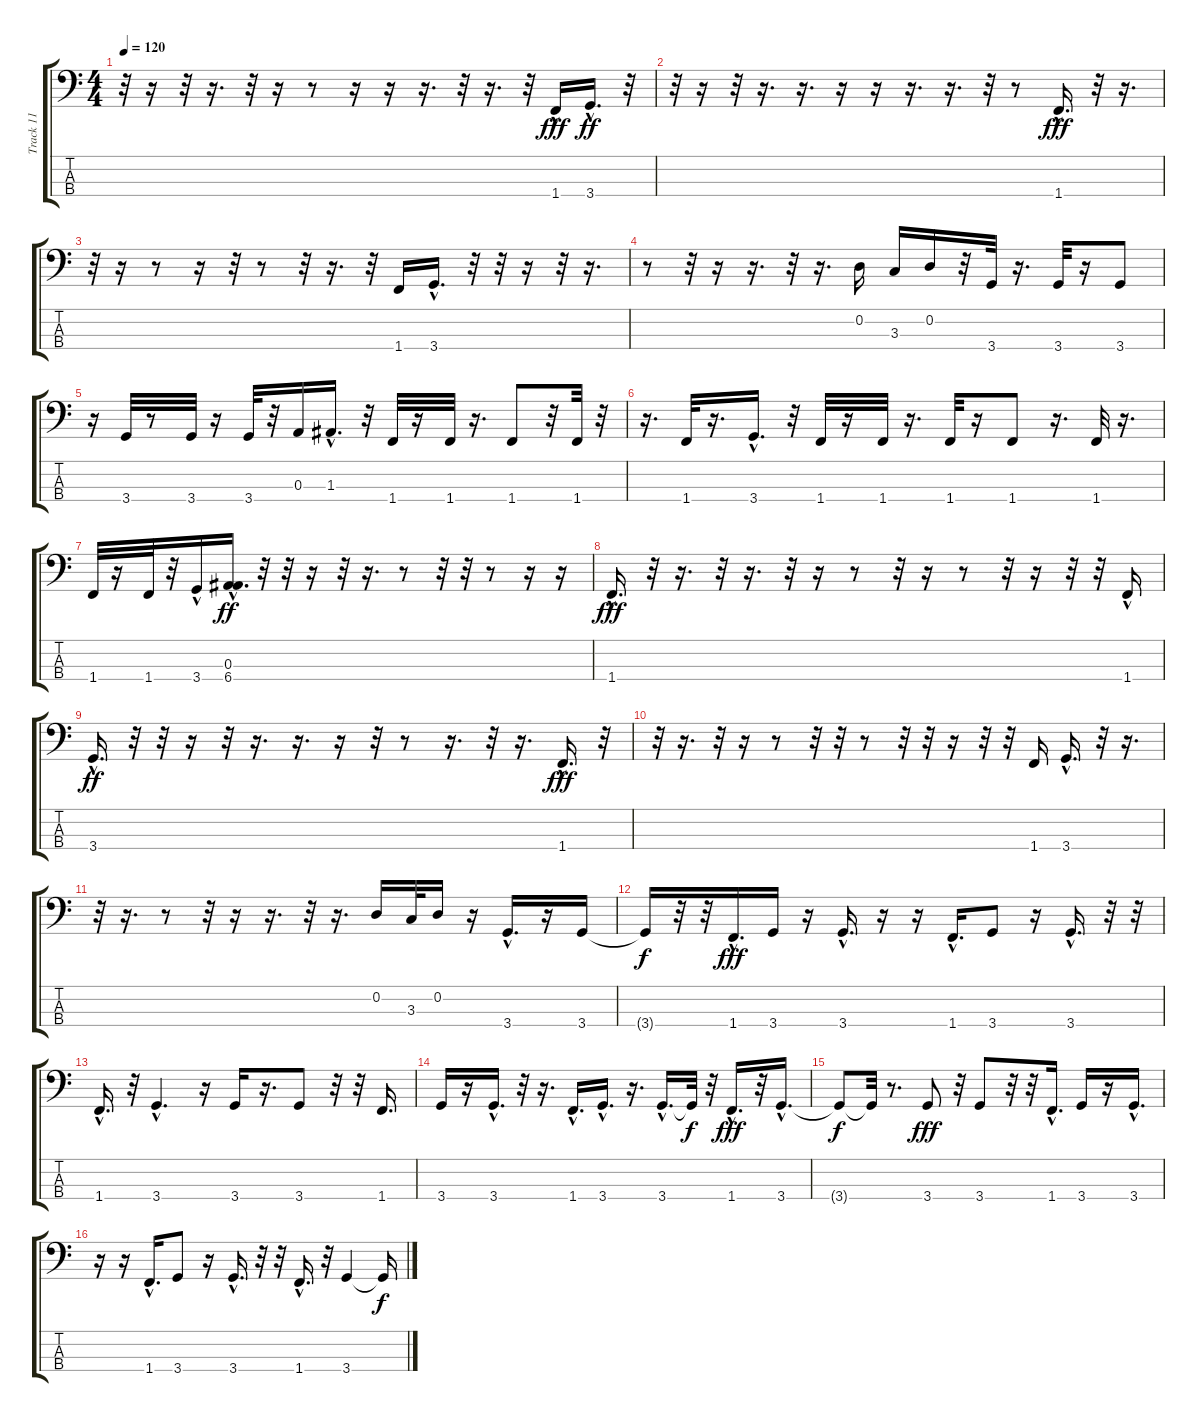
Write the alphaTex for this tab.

\track ("Track 11" "Track 11") {instrument electricbassfinger}
\staff {score tabs}
\tuning (G2 D2 A1 E1) {hide}
\ts (4 4)
\tempo 120
\clef f4
\ks c
r.32{dy fff} r.16 r.32 r.16{d} r.32 r.16 r.8 r.16 r.16 r.16{d} r.32 r.16{d} r.32 1.4{hac}.16 3.4{hac}.16{d dy ff} r.32 |
r.32 r.16 r.32 r.16{d} r.16{d} r.16 r.16 r.16{d} r.16{d} r.32 r.8 1.4{hac}.16{d dy fff} r.32 r.16{d} |
r.32 r.16 r.8 r.16 r.32 r.8 r.32 r.16{d} r.32 1.4.16 3.4{hac}.16{d} r.32 r.32 r.16 r.32 r.16{d} |
r.8 r.32 r.16 r.16{d} r.32 r.16{d} 0.2.16 3.3.16 0.2.16 r.32 3.4.32 r.16{d} 3.4.32 r.16 3.4.8 |
r.16 3.4.32 r.8 3.4.32 r.16 3.4.32 r.32 0.3.16 1.3{hac}.16{d} r.32 1.4.32 r.16 1.4.32 r.16{d} 1.4.8 r.32 1.4.32 r.32 |
r.16{d} 1.4.32 r.16{d} 3.4{hac}.16{d} r.32 1.4.32 r.16 1.4.32 r.16{d} 1.4.32 r.16 1.4.8 r.16{d} 1.4.32 r.16{d} |
1.4.32 r.16 1.4.32 r.32 3.4{hac}.16 (0.3{hac} 6.4).16{d dy ff} r.32 r.32 r.16 r.32 r.16{d} r.8 r.32 r.32 r.8 r.16 r.16 |
1.4{hac}.16{d dy fff} r.32 r.16{d} r.32 r.16{d} r.32 r.16 r.8 r.32 r.16 r.8 r.32 r.16 r.32 r.32 1.4{hac}.16 |
3.4{hac}.16{d dy ff} r.32 r.32 r.16 r.32 r.16{d} r.16{d} r.16 r.32 r.8 r.16{d} r.32 r.16{d} 1.4{hac}.16{d dy fff} r.32 |
r.32 r.16{d} r.32 r.16 r.8 r.32 r.32 r.8 r.32 r.32 r.16 r.32 r.32 1.4.16 3.4{hac}.16{d} r.32 r.16{d} |
r.32 r.16{d} r.8 r.32 r.16 r.16{d} r.32 r.16{d} 0.2.16 3.3.32 0.2.16 r.16 3.4{hac}.16{d} r.16 3.4.16 |
3.4{t}.16{dy f} r.32 r.32 1.4{hac}.16{d dy fff} 3.4.16 r.16 3.4{hac}.16{d} r.16 r.16 1.4{hac}.16{d} 3.4.8 r.16 3.4{hac}.16{d} r.32 r.32 |
1.4{hac}.16{d} r.32 3.4{hac}.4{d} r.16 3.4.16 r.16{d} 3.4.8 r.32 r.32 1.4.16{d} |
3.4.16 r.16 3.4{hac}.16{d} r.32 r.16{d} 1.4{hac}.16{d} 3.4{hac}.16{d} r.16{d} 3.4{hac}.16{d} 3.4{t}.32{dy f} r.32 1.4{hac}.16{d dy fff} r.32 3.4{hac}.16{d} |
3.4{t}.8{dy f} 3.4{t}.32 r.8{d} 3.4.8{dy fff} r.32 3.4.8 r.32 r.32 1.4{hac}.16{d} 3.4.16 r.16 3.4{hac}.16{d} |
r.16 r.16 1.4{hac}.16{d} 3.4.8 r.16 3.4{hac}.16{d} r.32 r.32 1.4{hac}.16{d} r.32 3.4.4 3.4{t}.16{dy f}
